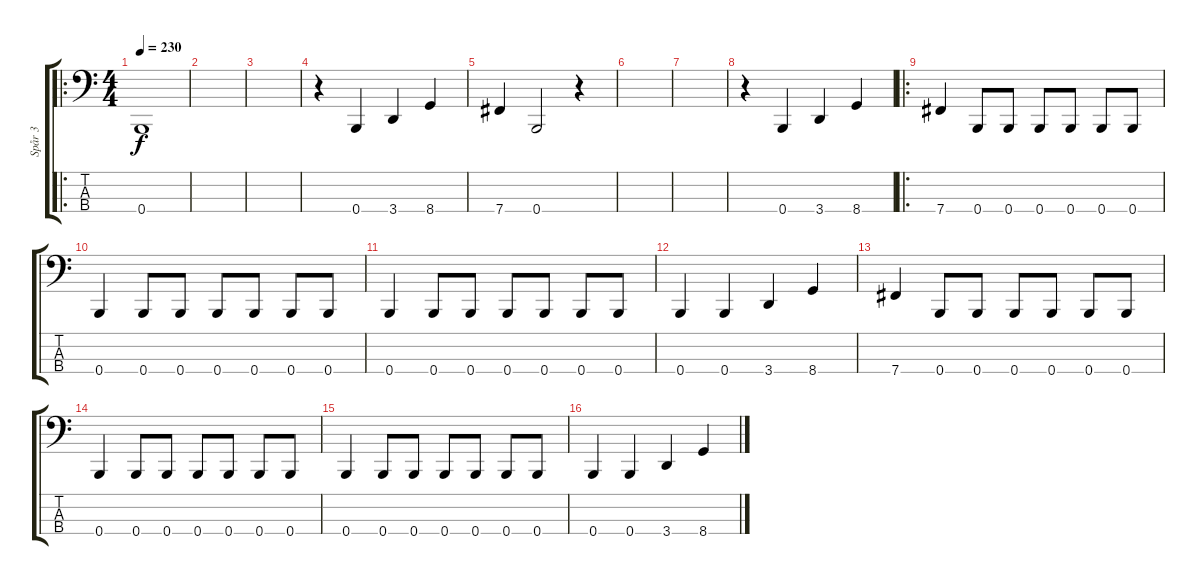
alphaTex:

\track ("Spår 3" "Spår 3") {instrument electricbasspick}
\staff {score tabs}
\tuning (D2 A1 E1 B0) {hide}
\ro
\ts (4 4)
\tempo 230
\clef f4
\ks c
0.4.1{dy f instrument electricbasspick} |
|
|
r.4 0.4.4 3.4.4 8.4.4 |
7.4.4 0.4.2 r.4 |
|
|
r.4 0.4.4 3.4.4 8.4.4 |
\ro
7.4.4 0.4.8 0.4.8 0.4.8 0.4.8 0.4.8 0.4.8 |
0.4.4 0.4.8 0.4.8 0.4.8 0.4.8 0.4.8 0.4.8 |
0.4.4 0.4.8 0.4.8 0.4.8 0.4.8 0.4.8 0.4.8 |
0.4.4 0.4.4 3.4.4 8.4.4 |
7.4.4 0.4.8 0.4.8 0.4.8 0.4.8 0.4.8 0.4.8 |
0.4.4 0.4.8 0.4.8 0.4.8 0.4.8 0.4.8 0.4.8 |
0.4.4 0.4.8 0.4.8 0.4.8 0.4.8 0.4.8 0.4.8 |
0.4.4 0.4.4 3.4.4 8.4.4
